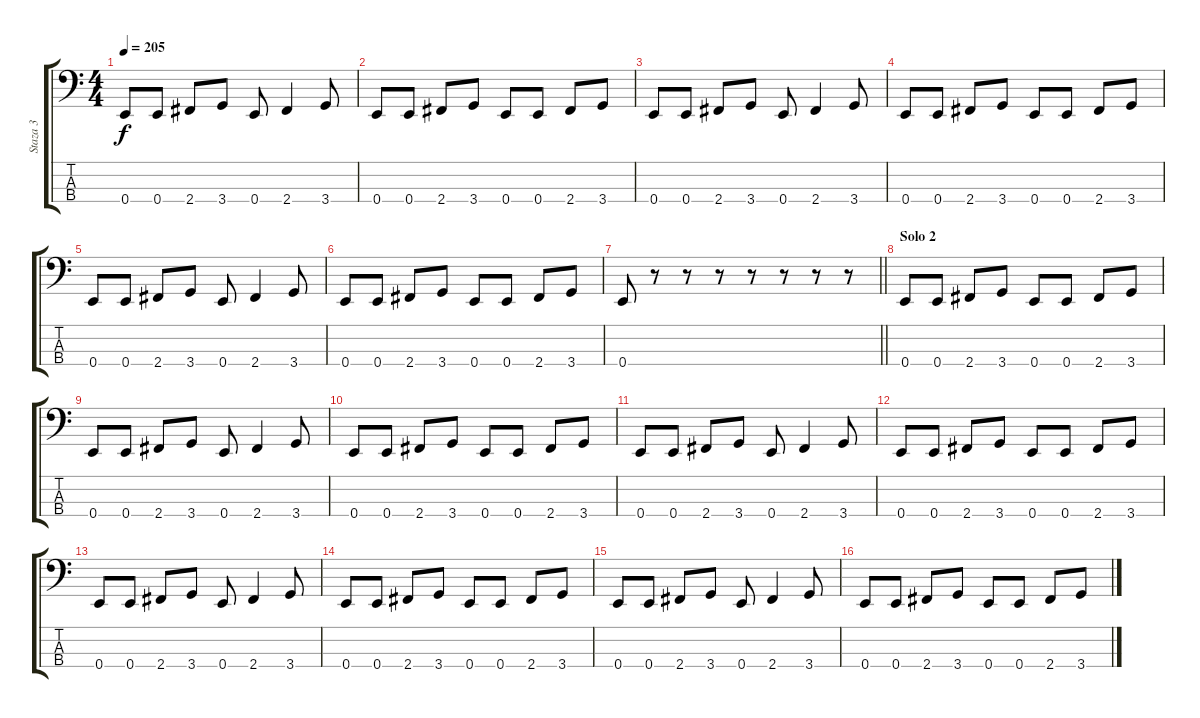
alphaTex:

\track ("Staza 3" "Staza 3") {instrument electricbasspick}
\staff {score tabs}
\tuning (G2 D2 A1 E1) {hide}
\ts (4 4)
\tempo 205
\clef f4
\ks c
0.4.8{dy f} 0.4.8 2.4.8 3.4.8 0.4.8 2.4.4 3.4.8 |
0.4.8 0.4.8 2.4.8 3.4.8 0.4.8 0.4.8 2.4.8 3.4.8 |
0.4.8 0.4.8 2.4.8 3.4.8 0.4.8 2.4.4 3.4.8 |
0.4.8 0.4.8 2.4.8 3.4.8 0.4.8 0.4.8 2.4.8 3.4.8 |
0.4.8 0.4.8 2.4.8 3.4.8 0.4.8 2.4.4 3.4.8 |
0.4.8 0.4.8 2.4.8 3.4.8 0.4.8 0.4.8 2.4.8 3.4.8 |
\barLineRight lightlight
0.4.8 r.8 r.8 r.8 r.8 r.8 r.8 r.8 |
\section ("" "Solo 2")
0.4.8 0.4.8 2.4.8 3.4.8 0.4.8 0.4.8 2.4.8 3.4.8 |
0.4.8 0.4.8 2.4.8 3.4.8 0.4.8 2.4.4 3.4.8 |
0.4.8 0.4.8 2.4.8 3.4.8 0.4.8 0.4.8 2.4.8 3.4.8 |
0.4.8 0.4.8 2.4.8 3.4.8 0.4.8 2.4.4 3.4.8 |
0.4.8 0.4.8 2.4.8 3.4.8 0.4.8 0.4.8 2.4.8 3.4.8 |
0.4.8 0.4.8 2.4.8 3.4.8 0.4.8 2.4.4 3.4.8 |
0.4.8 0.4.8 2.4.8 3.4.8 0.4.8 0.4.8 2.4.8 3.4.8 |
0.4.8 0.4.8 2.4.8 3.4.8 0.4.8 2.4.4 3.4.8 |
0.4.8 0.4.8 2.4.8 3.4.8 0.4.8 0.4.8 2.4.8 3.4.8
